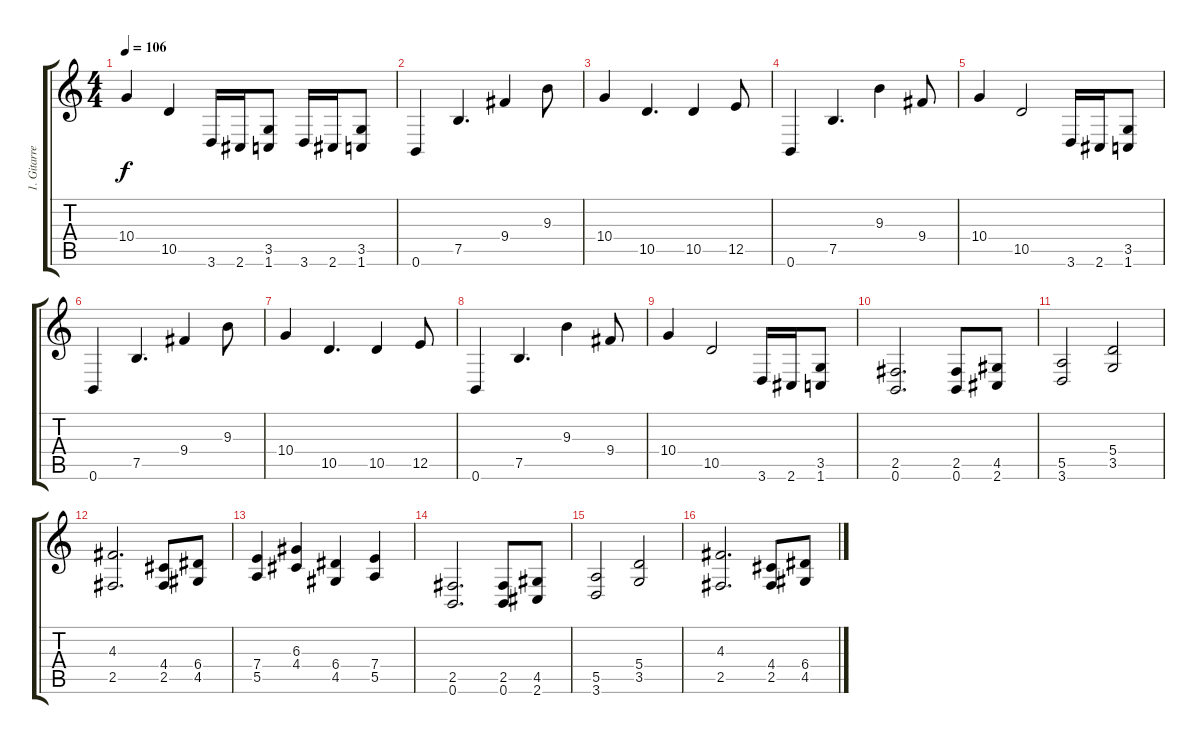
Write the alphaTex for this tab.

\track ("1. Gitarre" "1. Gitarre") {instrument distortionguitar}
\staff {score tabs}
\tuning (B3 Gb3 D3 A2 E2 B1) {hide}
\ts (4 4)
\tempo 106
\clef g2
\ks c
10.4.4{dy f} 10.5.4 3.6.16 2.6.16 (3.5 1.6).8 3.6.16 2.6.16 (3.5 1.6).8 |
0.6.4 7.5.4{d} 9.4.4 9.3.8 |
10.4.4 10.5.4{d} 10.5.4 12.5.8 |
0.6.4 7.5.4{d} 9.3.4 9.4.8 |
10.4.4 10.5.2 3.6.16 2.6.16 (3.5 1.6).8 |
0.6.4 7.5.4{d} 9.4.4 9.3.8 |
10.4.4 10.5.4{d} 10.5.4 12.5.8 |
0.6.4 7.5.4{d} 9.3.4 9.4.8 |
10.4.4 10.5.2 3.6.16 2.6.16 (3.5 1.6).8 |
(2.5 0.6).2{d} (2.5 0.6).8 (4.5 2.6).8 |
(5.5 3.6).2 (5.4 3.5).2 |
(4.3 2.5).2{d} (4.4 2.5).8 (6.4 4.5).8 |
(7.4 5.5).4 (6.3 4.4).4 (6.4 4.5).4 (7.4 5.5).4 |
(2.5 0.6).2{d} (2.5 0.6).8 (4.5 2.6).8 |
(5.5 3.6).2 (5.4 3.5).2 |
(4.3 2.5).2{d} (4.4 2.5).8 (6.4 4.5).8
